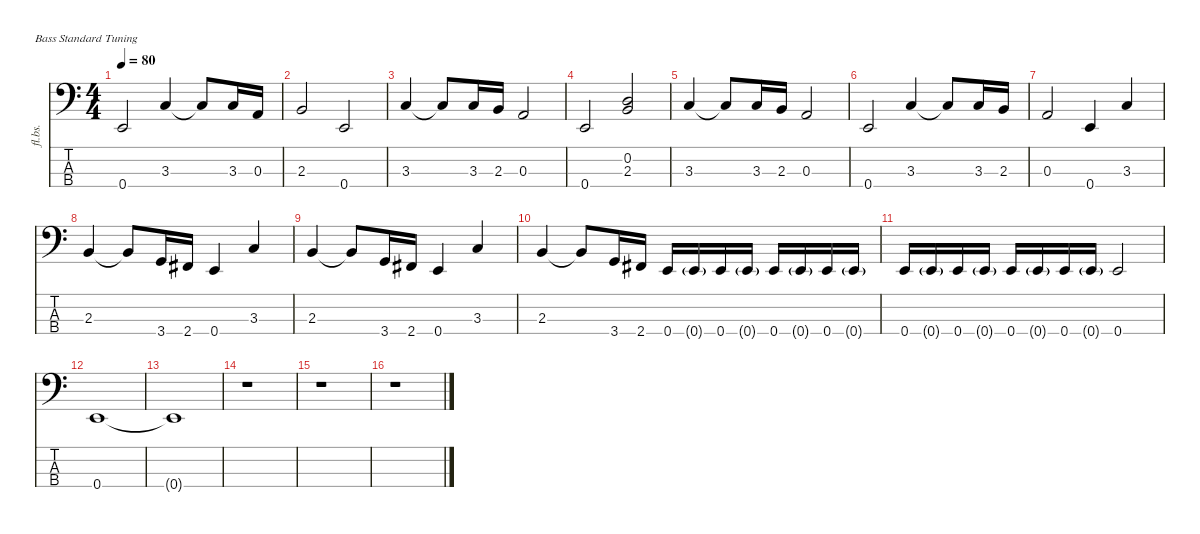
\defaultSystemsLayout 4
\hideDynamics
\bracketExtendMode nobrackets
\otherSystemsTrackNameOrientation horizontal
\track ("Basse" "fl.bs.") {instrument fretlessbass}
\staff {score tabs}
\tuning (G2 D2 A1 E1)
\ts (4 4)
\tempo 80
\clef f4
\ks c
0.4.2{dy f beam Up} 3.3.4{beam Up} 3.3{t}.8{beam Up} 3.3.16{beam Up} 0.3.16{beam Up} |
2.3.2{beam Up} 0.4.2{beam Up} |
3.3.4{beam Up} 3.3{t}.8{beam Up} 3.3.16{beam Up} 2.3.16{beam Up} 0.3.2{beam Up} |
0.4.2{beam Up} (0.2 2.3).2{beam Up} |
3.3.4{beam Up} 3.3{t}.8{beam Up} 3.3.16{beam Up} 2.3.16{beam Up} 0.3.2{beam Up} |
0.4.2{beam Up} 3.3.4{beam Up} 3.3{t}.8{beam Up} 3.3.16{beam Up} 2.3.16{beam Up} |
0.3.2{beam Up} 0.4.4{beam Up} 3.3.4{beam Up} |
2.3.4{beam Up} 2.3{t}.8{beam Up} 3.4.16{beam Up} 2.4{acc #}.16{beam Up} 0.4.4{beam Up} 3.3.4{beam Up} |
2.3.4{beam Up} 2.3{t}.8{beam Up} 3.4.16{beam Up} 2.4{acc #}.16{beam Up} 0.4.4{beam Up} 3.3.4{beam Up} |
2.3.4{beam Up} 2.3{t}.8{beam Up} 3.4.16{beam Up} 2.4{acc #}.16{beam Up} 0.4.16{beam Up} 0.4{g}.16{beam Up} 0.4.16{beam Up} 0.4{g}.16{beam Up} 0.4.16{beam Up} 0.4{g}.16{beam Up} 0.4.16{beam Up} 0.4{g}.16{beam Up} |
0.4.16{beam Up} 0.4{g}.16{beam Up} 0.4.16{beam Up} 0.4{g}.16{beam Up} 0.4.16{beam Up} 0.4{g}.16{beam Up} 0.4.16{beam Up} 0.4{g}.16{beam Up} 0.4.2{beam Up} |
0.4.1{dy ff beam Up} |
0.4{t}.1{dy f beam Up} |
r.1{beam Down} |
r.1{beam Down} |
r.1{beam Down}
